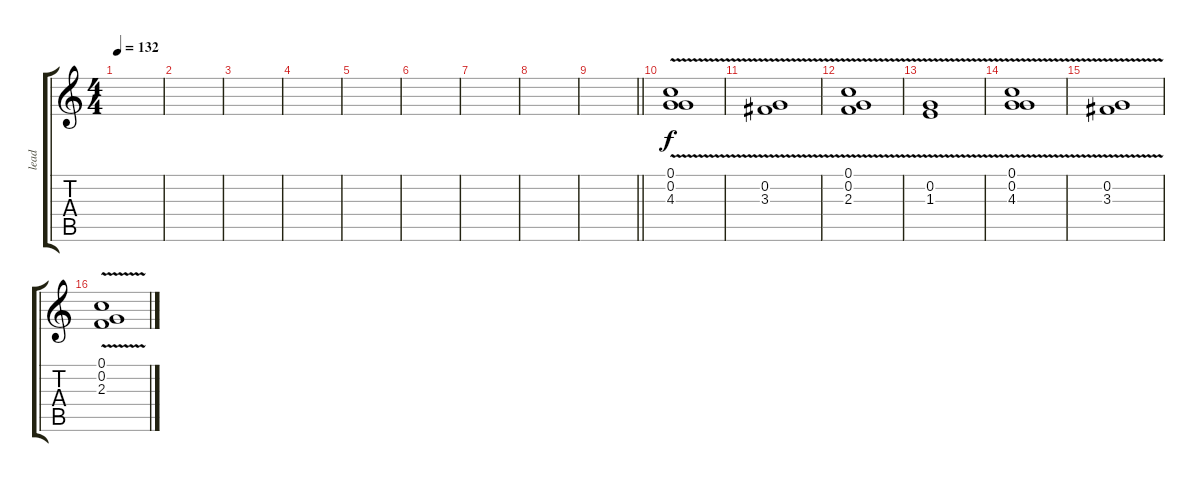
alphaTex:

\track ("lead" "lead") {instrument distortionguitar}
\staff {score tabs}
\tuning (C4 G3 Eb3 Bb2 F2 C2) {hide}
\ts (4 4)
\tempo 132
\clef g2
\ks c
|
|
|
|
|
|
|
|
\barLineRight lightlight
|
(0.1 0.2 4.3{v}).1 |
(0.2 3.3{v}).1 |
(0.1 0.2 2.3{v}).1 |
(0.2 1.3{v}).1 |
(0.1 0.2 4.3{v}).1 |
(0.2 3.3{v}).1 |
(0.1 0.2 2.3{v}).1
